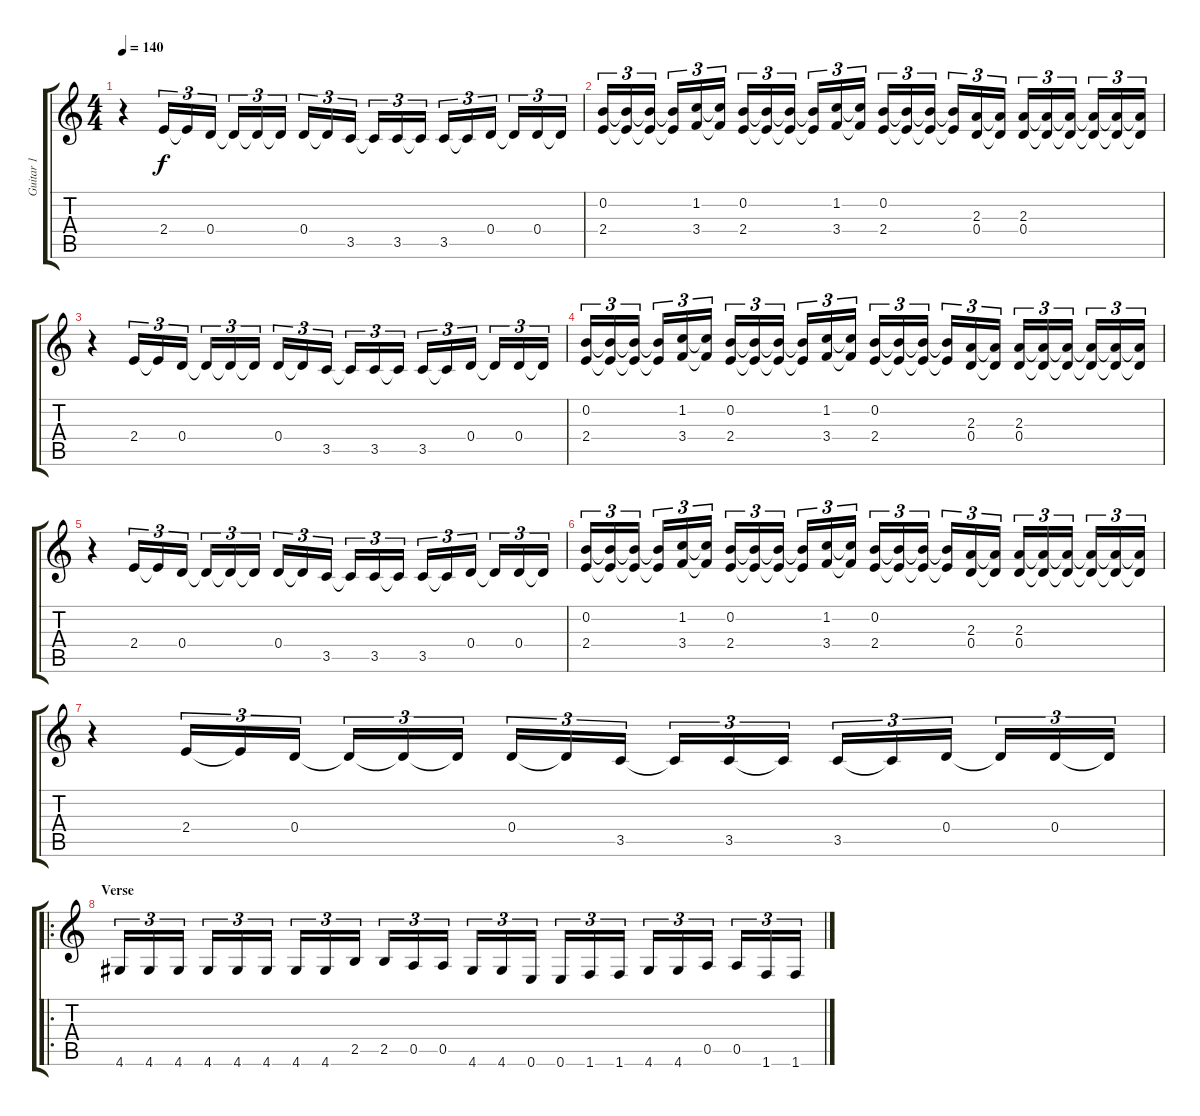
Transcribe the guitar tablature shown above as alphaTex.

\track ("Guitar 1" "Guitar 1") {instrument distortionguitar}
\staff {score tabs}
\tuning (E4 B3 G3 D3 A2 E2) {hide}
\ts (4 4)
\tempo 140
\clef g2
\ks c
r.4{dy f} 2.4.16{tu (3 2)} 2.4{t}.16{tu (3 2)} 0.4.16{tu (3 2)} 0.4{t}.16{tu (3 2)} 0.4{t}.16{tu (3 2)} 0.4{t}.16{tu (3 2)} 0.4.16{tu (3 2)} 0.4{t}.16{tu (3 2)} 3.5.16{tu (3 2)} 3.5{t}.16{tu (3 2)} 3.5.16{tu (3 2)} 3.5{t}.16{tu (3 2)} 3.5.16{tu (3 2)} 3.5{t}.16{tu (3 2)} 0.4.16{tu (3 2)} 0.4{t}.16{tu (3 2)} 0.4.16{tu (3 2)} 0.4{t}.16{tu (3 2)} |
(0.2 2.4).16{tu (3 2)} (0.2{t} 2.4{t}).16{tu (3 2)} (0.2{t} 2.4{t}).16{tu (3 2)} (0.2{t} 2.4{t}).16{tu (3 2)} (1.2 3.4).16{tu (3 2)} (1.2{t} 3.4{t}).16{tu (3 2)} (0.2 2.4).16{tu (3 2)} (0.2{t} 2.4{t}).16{tu (3 2)} (0.2{t} 2.4{t}).16{tu (3 2)} (0.2{t} 2.4{t}).16{tu (3 2)} (1.2 3.4).16{tu (3 2)} (1.2{t} 3.4{t}).16{tu (3 2)} (0.2 2.4).16{tu (3 2)} (0.2{t} 2.4{t}).16{tu (3 2)} (0.2{t} 2.4{t}).16{tu (3 2)} (0.2{t} 2.4{t}).16{tu (3 2)} (2.3 0.4).16{tu (3 2)} (2.3{t} 0.4{t}).16{tu (3 2)} (2.3 0.4).16{tu (3 2)} (2.3{t} 0.4{t}).16{tu (3 2)} (2.3{t} 0.4{t}).16{tu (3 2)} (2.3{t} 0.4{t}).16{tu (3 2)} (2.3{t} 0.4{t}).16{tu (3 2)} (2.3{t} 0.4{t}).16{tu (3 2)} |
r.4 2.4.16{tu (3 2)} 2.4{t}.16{tu (3 2)} 0.4.16{tu (3 2)} 0.4{t}.16{tu (3 2)} 0.4{t}.16{tu (3 2)} 0.4{t}.16{tu (3 2)} 0.4.16{tu (3 2)} 0.4{t}.16{tu (3 2)} 3.5.16{tu (3 2)} 3.5{t}.16{tu (3 2)} 3.5.16{tu (3 2)} 3.5{t}.16{tu (3 2)} 3.5.16{tu (3 2)} 3.5{t}.16{tu (3 2)} 0.4.16{tu (3 2)} 0.4{t}.16{tu (3 2)} 0.4.16{tu (3 2)} 0.4{t}.16{tu (3 2)} |
(0.2 2.4).16{tu (3 2)} (0.2{t} 2.4{t}).16{tu (3 2)} (0.2{t} 2.4{t}).16{tu (3 2)} (0.2{t} 2.4{t}).16{tu (3 2)} (1.2 3.4).16{tu (3 2)} (1.2{t} 3.4{t}).16{tu (3 2)} (0.2 2.4).16{tu (3 2)} (0.2{t} 2.4{t}).16{tu (3 2)} (0.2{t} 2.4{t}).16{tu (3 2)} (0.2{t} 2.4{t}).16{tu (3 2)} (1.2 3.4).16{tu (3 2)} (1.2{t} 3.4{t}).16{tu (3 2)} (0.2 2.4).16{tu (3 2)} (0.2{t} 2.4{t}).16{tu (3 2)} (0.2{t} 2.4{t}).16{tu (3 2)} (0.2{t} 2.4{t}).16{tu (3 2)} (2.3 0.4).16{tu (3 2)} (2.3{t} 0.4{t}).16{tu (3 2)} (2.3 0.4).16{tu (3 2)} (2.3{t} 0.4{t}).16{tu (3 2)} (2.3{t} 0.4{t}).16{tu (3 2)} (2.3{t} 0.4{t}).16{tu (3 2)} (2.3{t} 0.4{t}).16{tu (3 2)} (2.3{t} 0.4{t}).16{tu (3 2)} |
r.4 2.4.16{tu (3 2)} 2.4{t}.16{tu (3 2)} 0.4.16{tu (3 2)} 0.4{t}.16{tu (3 2)} 0.4{t}.16{tu (3 2)} 0.4{t}.16{tu (3 2)} 0.4.16{tu (3 2)} 0.4{t}.16{tu (3 2)} 3.5.16{tu (3 2)} 3.5{t}.16{tu (3 2)} 3.5.16{tu (3 2)} 3.5{t}.16{tu (3 2)} 3.5.16{tu (3 2)} 3.5{t}.16{tu (3 2)} 0.4.16{tu (3 2)} 0.4{t}.16{tu (3 2)} 0.4.16{tu (3 2)} 0.4{t}.16{tu (3 2)} |
(0.2 2.4).16{tu (3 2)} (0.2{t} 2.4{t}).16{tu (3 2)} (0.2{t} 2.4{t}).16{tu (3 2)} (0.2{t} 2.4{t}).16{tu (3 2)} (1.2 3.4).16{tu (3 2)} (1.2{t} 3.4{t}).16{tu (3 2)} (0.2 2.4).16{tu (3 2)} (0.2{t} 2.4{t}).16{tu (3 2)} (0.2{t} 2.4{t}).16{tu (3 2)} (0.2{t} 2.4{t}).16{tu (3 2)} (1.2 3.4).16{tu (3 2)} (1.2{t} 3.4{t}).16{tu (3 2)} (0.2 2.4).16{tu (3 2)} (0.2{t} 2.4{t}).16{tu (3 2)} (0.2{t} 2.4{t}).16{tu (3 2)} (0.2{t} 2.4{t}).16{tu (3 2)} (2.3 0.4).16{tu (3 2)} (2.3{t} 0.4{t}).16{tu (3 2)} (2.3 0.4).16{tu (3 2)} (2.3{t} 0.4{t}).16{tu (3 2)} (2.3{t} 0.4{t}).16{tu (3 2)} (2.3{t} 0.4{t}).16{tu (3 2)} (2.3{t} 0.4{t}).16{tu (3 2)} (2.3{t} 0.4{t}).16{tu (3 2)} |
r.4 2.4.16{tu (3 2)} 2.4{t}.16{tu (3 2)} 0.4.16{tu (3 2)} 0.4{t}.16{tu (3 2)} 0.4{t}.16{tu (3 2)} 0.4{t}.16{tu (3 2)} 0.4.16{tu (3 2)} 0.4{t}.16{tu (3 2)} 3.5.16{tu (3 2)} 3.5{t}.16{tu (3 2)} 3.5.16{tu (3 2)} 3.5{t}.16{tu (3 2)} 3.5.16{tu (3 2)} 3.5{t}.16{tu (3 2)} 0.4.16{tu (3 2)} 0.4{t}.16{tu (3 2)} 0.4.16{tu (3 2)} 0.4{t}.16{tu (3 2)} |
\ro
\section ("" "Verse")
4.6.16{tu (3 2)} 4.6.16{tu (3 2)} 4.6.16{tu (3 2)} 4.6.16{tu (3 2)} 4.6.16{tu (3 2)} 4.6.16{tu (3 2)} 4.6.16{tu (3 2)} 4.6.16{tu (3 2)} 2.5.16{tu (3 2)} 2.5.16{tu (3 2)} 0.5.16{tu (3 2)} 0.5.16{tu (3 2)} 4.6.16{tu (3 2)} 4.6.16{tu (3 2)} 0.6.16{tu (3 2)} 0.6.16{tu (3 2)} 1.6.16{tu (3 2)} 1.6.16{tu (3 2)} 4.6.16{tu (3 2)} 4.6.16{tu (3 2)} 0.5.16{tu (3 2)} 0.5.16{tu (3 2)} 1.6.16{tu (3 2)} 1.6.16{tu (3 2)}
